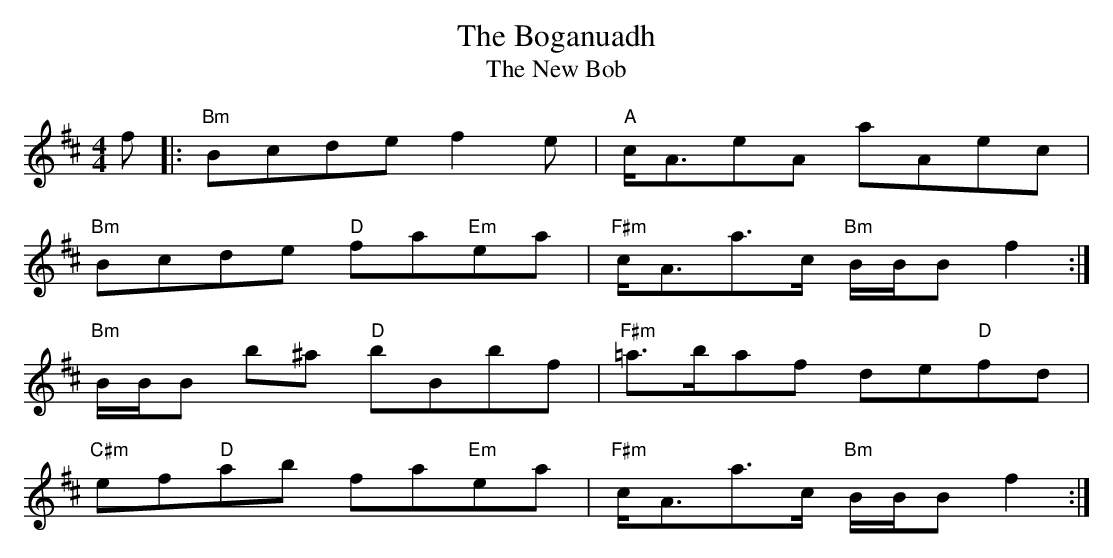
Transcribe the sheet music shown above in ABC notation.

X:1
T:Boganuadh, The
T:The New Bob
M:4/4
L:1/8
K:Bm
f |: "Bm"Bcde f2 e | "A"c<AeA aAec |
     "Bm"Bcde "D"fa"Em"ea | "F#m"c<Aa>c "Bm"B/B/B f2 :|
     "Bm"B/B/B b^a "D"bBbf | "F#m"=a>baf de"D"fd |
     "C#m"ef"D"ab fa"Em"ea | "F#m"c<Aa>c "Bm"B/B/B f2 :|
